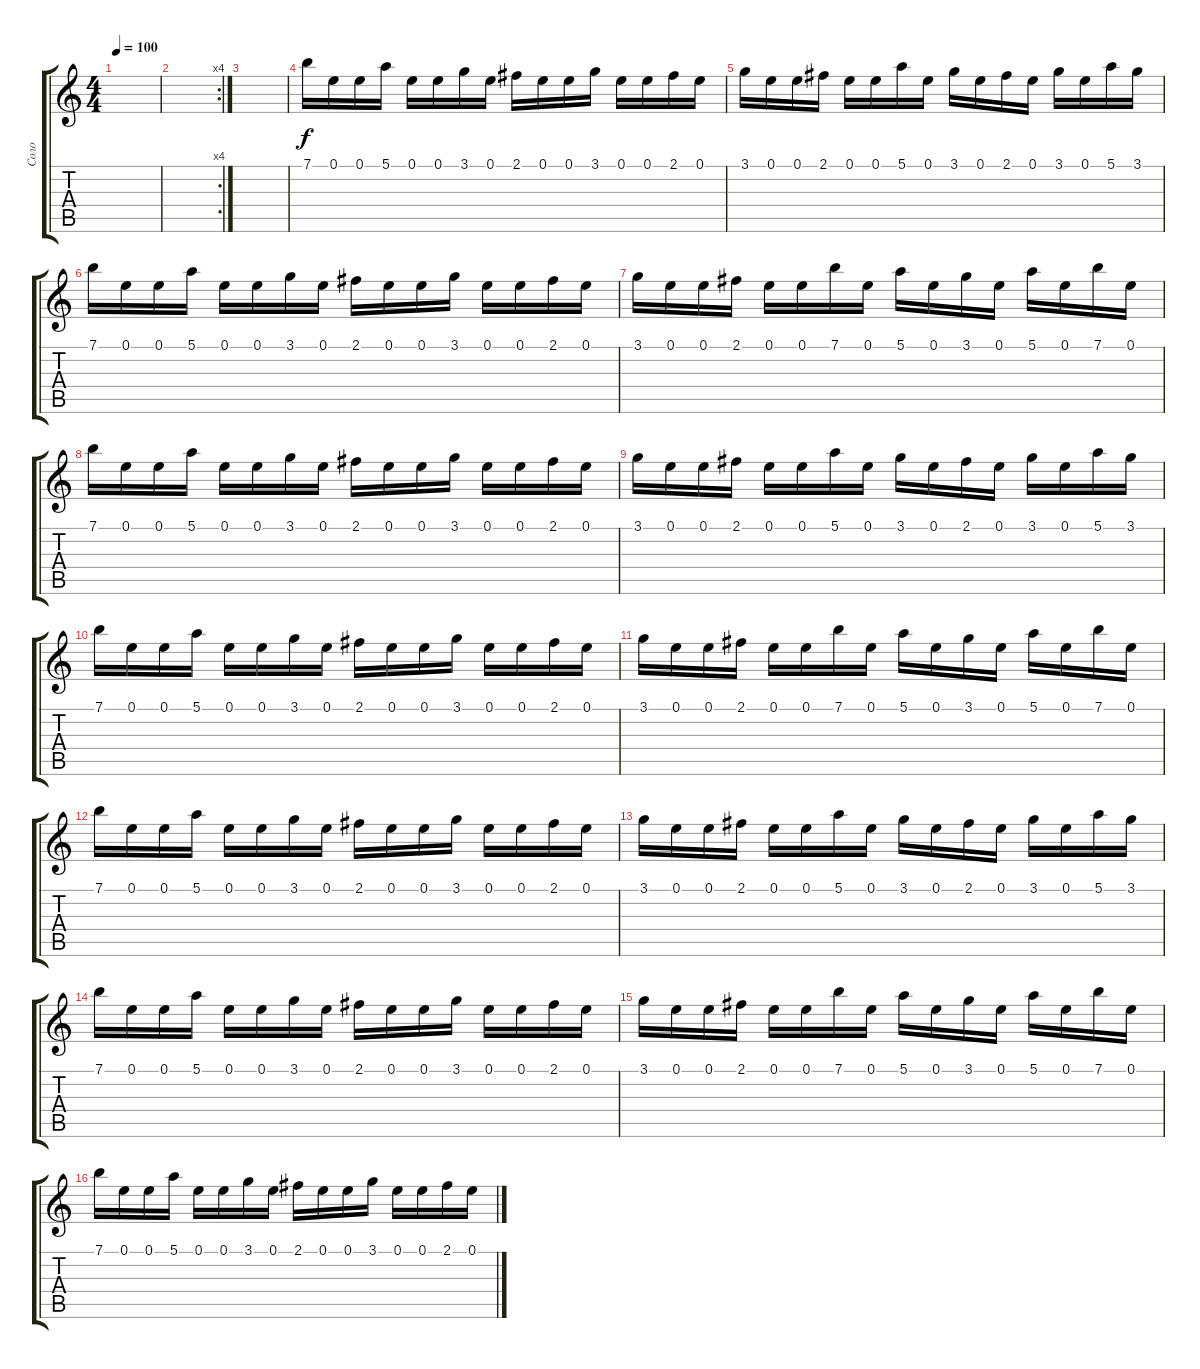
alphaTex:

\track ("Соло" "Соло") {instrument overdrivenguitar}
\staff {score tabs}
\tuning (E4 B3 G3 D3 A2 E2) {hide}
\ts (4 4)
\tempo 100
\clef g2
\ks c
|
\rc 4
|
|
7.1.16 0.1.16 0.1.16 5.1.16 0.1.16 0.1.16 3.1.16 0.1.16 2.1.16 0.1.16 0.1.16 3.1.16 0.1.16 0.1.16 2.1.16 0.1.16 |
3.1.16 0.1.16 0.1.16 2.1.16 0.1.16 0.1.16 5.1.16 0.1.16 3.1.16 0.1.16 2.1.16 0.1.16 3.1.16 0.1.16 5.1.16 3.1.16 |
7.1.16 0.1.16 0.1.16 5.1.16 0.1.16 0.1.16 3.1.16 0.1.16 2.1.16 0.1.16 0.1.16 3.1.16 0.1.16 0.1.16 2.1.16 0.1.16 |
3.1.16 0.1.16 0.1.16 2.1.16 0.1.16 0.1.16 7.1.16 0.1.16 5.1.16 0.1.16 3.1.16 0.1.16 5.1.16 0.1.16 7.1.16 0.1.16 |
7.1.16 0.1.16 0.1.16 5.1.16 0.1.16 0.1.16 3.1.16 0.1.16 2.1.16 0.1.16 0.1.16 3.1.16 0.1.16 0.1.16 2.1.16 0.1.16 |
3.1.16 0.1.16 0.1.16 2.1.16 0.1.16 0.1.16 5.1.16 0.1.16 3.1.16 0.1.16 2.1.16 0.1.16 3.1.16 0.1.16 5.1.16 3.1.16 |
7.1.16 0.1.16 0.1.16 5.1.16 0.1.16 0.1.16 3.1.16 0.1.16 2.1.16 0.1.16 0.1.16 3.1.16 0.1.16 0.1.16 2.1.16 0.1.16 |
3.1.16 0.1.16 0.1.16 2.1.16 0.1.16 0.1.16 7.1.16 0.1.16 5.1.16 0.1.16 3.1.16 0.1.16 5.1.16 0.1.16 7.1.16 0.1.16 |
7.1.16 0.1.16 0.1.16 5.1.16 0.1.16 0.1.16 3.1.16 0.1.16 2.1.16 0.1.16 0.1.16 3.1.16 0.1.16 0.1.16 2.1.16 0.1.16 |
3.1.16 0.1.16 0.1.16 2.1.16 0.1.16 0.1.16 5.1.16 0.1.16 3.1.16 0.1.16 2.1.16 0.1.16 3.1.16 0.1.16 5.1.16 3.1.16 |
7.1.16 0.1.16 0.1.16 5.1.16 0.1.16 0.1.16 3.1.16 0.1.16 2.1.16 0.1.16 0.1.16 3.1.16 0.1.16 0.1.16 2.1.16 0.1.16 |
3.1.16 0.1.16 0.1.16 2.1.16 0.1.16 0.1.16 7.1.16 0.1.16 5.1.16 0.1.16 3.1.16 0.1.16 5.1.16 0.1.16 7.1.16 0.1.16 |
7.1.16 0.1.16 0.1.16 5.1.16 0.1.16 0.1.16 3.1.16 0.1.16 2.1.16 0.1.16 0.1.16 3.1.16 0.1.16 0.1.16 2.1.16 0.1.16
